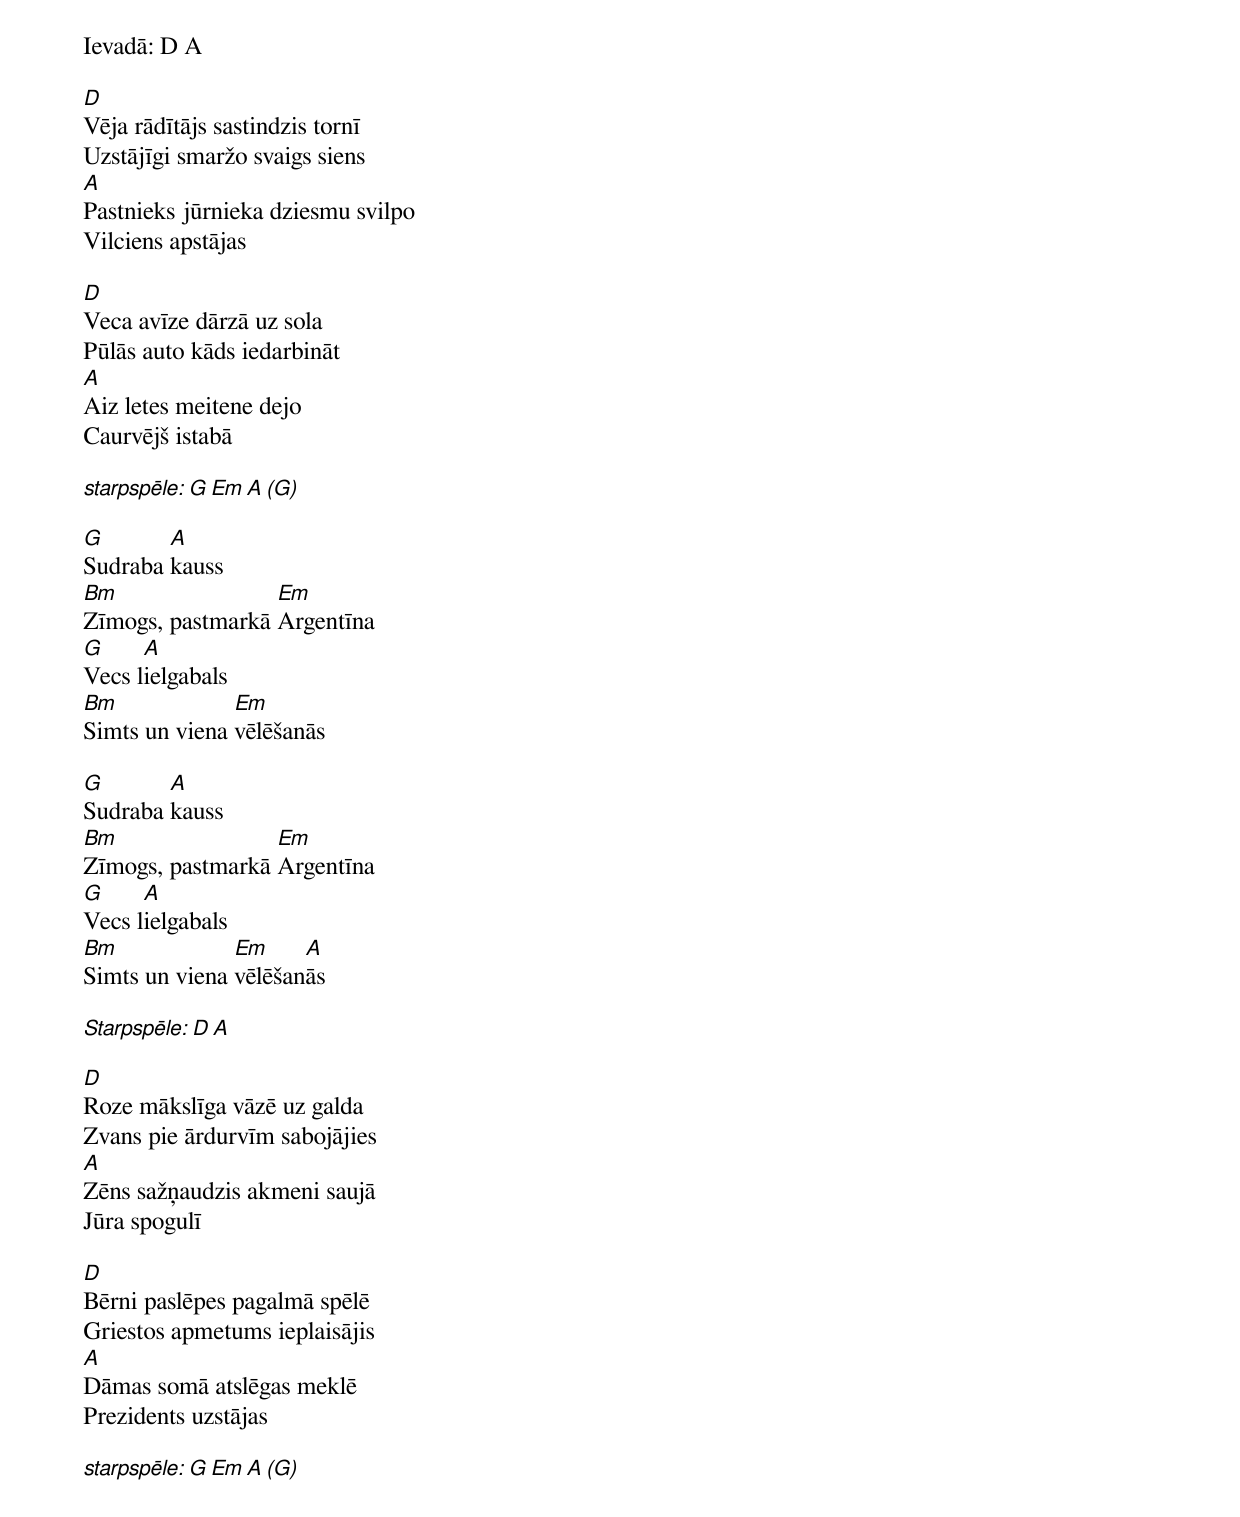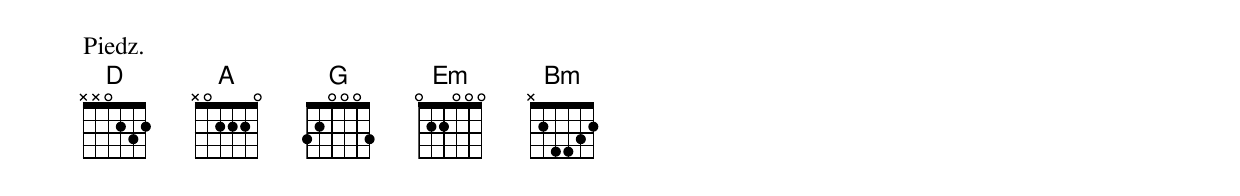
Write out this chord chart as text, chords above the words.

Ievadā: D A

D
Vēja rādītājs sastindzis tornī
Uzstājīgi smaržo svaigs siens
A
Pastnieks jūrnieka dziesmu svilpo
Vilciens apstājas

D
Veca avīze dārzā uz sola
Pūlās auto kāds iedarbināt
A
Aiz letes meitene dejo
Caurvējš istabā

starpspēle: G Em A (G)

G       A
Sudraba kauss
Bm                Em
Zīmogs, pastmarkā Argentīna
G     A
Vecs lielgabals
Bm             Em
Simts un viena vēlēšanās

G       A
Sudraba kauss
Bm                Em
Zīmogs, pastmarkā Argentīna
G     A
Vecs lielgabals
Bm             Em     A
Simts un viena vēlēšanās

Starpspēle: D A

D
Roze mākslīga vāzē uz galda
Zvans pie ārdurvīm sabojājies
A
Zēns sažņaudzis akmeni saujā
Jūra spogulī

D
Bērni paslēpes pagalmā spēlē
Griestos apmetums ieplaisājis
A
Dāmas somā atslēgas meklē
Prezidents uzstājas

starpspēle: G Em A (G)

Piedz.
